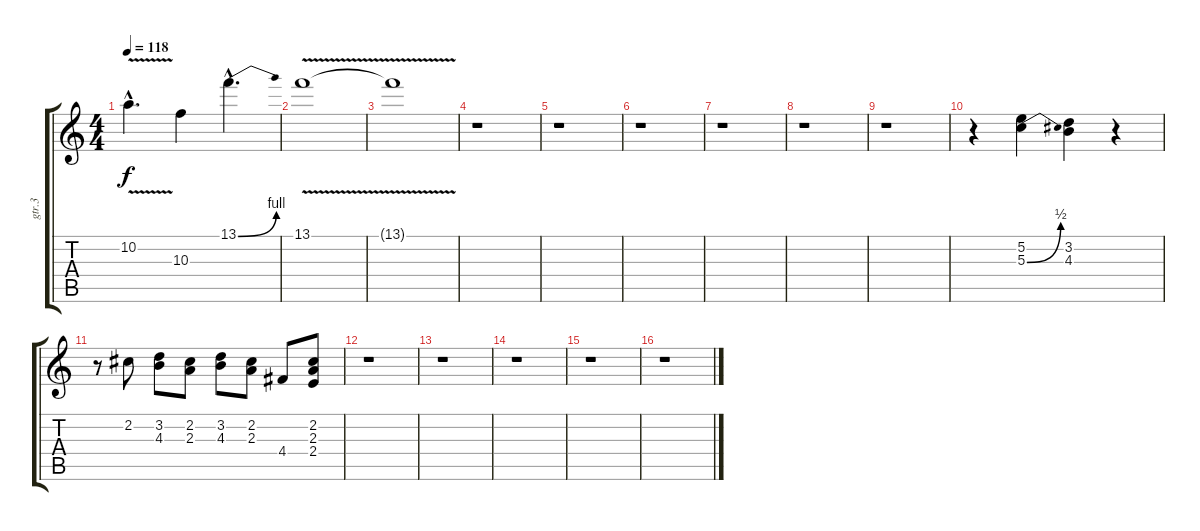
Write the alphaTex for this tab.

\track ("gtr.3" "gtr.3") {instrument distortionguitar}
\staff {score tabs}
\tuning (E4 B3 G3 D3 A2 E2) {hide}
\ts (4 4)
\tempo 118
\clef g2
\ks c
10.2{v hac}.4{d dy f} 10.3.4 13.1{be (bend 0 0 60 4) hac}.4{d} |
13.1{v}.1 |
13.1{t}.1 |
r.1 |
r.1 |
r.1 |
r.1 |
r.1 |
r.1 |
r.4 (5.2 5.3{be (bend 0 0 60 2)}).4 (3.2 4.3).4 r.4 |
r.8 2.2.8 (3.2 4.3).8 (2.2 2.3).8 (3.2 4.3).8 (2.2 2.3).8 4.4.8 (2.2 2.3 2.4).8 |
r.1 |
r.1 |
r.1 |
r.1 |
r.1
